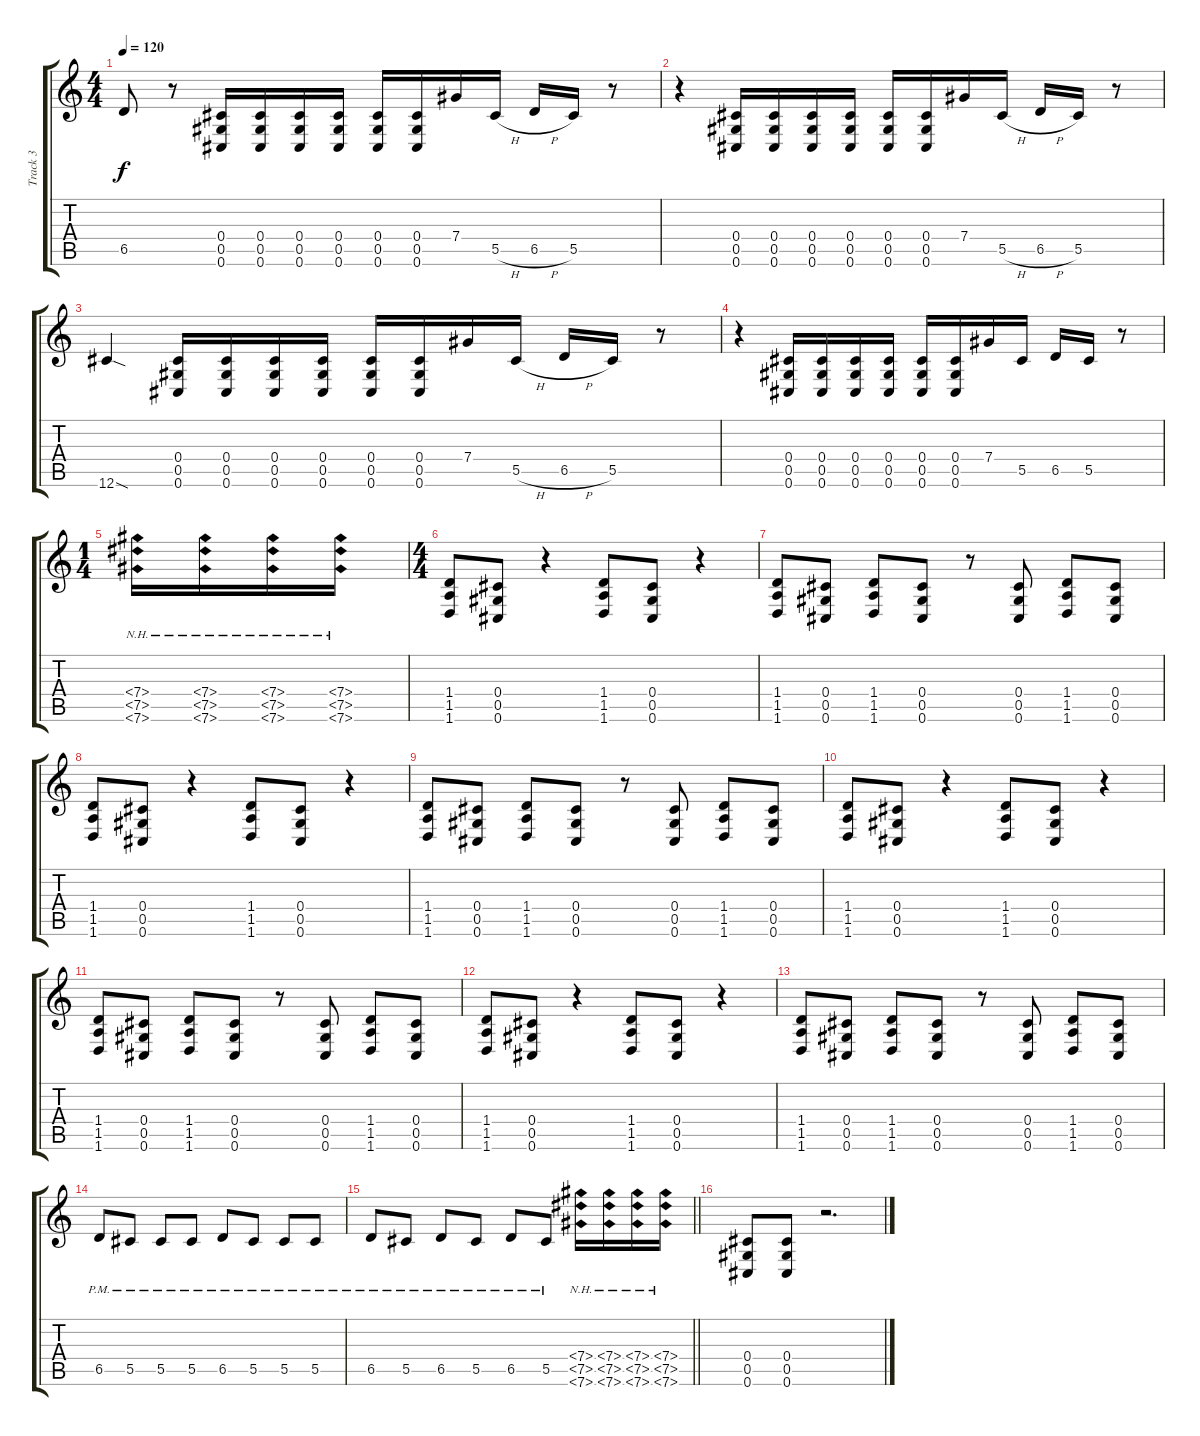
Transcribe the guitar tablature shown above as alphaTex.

\track ("Track 3" "Track 3") {instrument distortionguitar}
\staff {score tabs}
\tuning (Eb4 Bb3 Gb3 Db3 Ab2 Db2) {hide}
\ts (4 4)
\tempo 120
\clef g2
\ks c
6.5.8{dy f} r.8 (0.4 0.5 0.6).16 (0.4 0.5 0.6).16 (0.4 0.5 0.6).16 (0.4 0.5 0.6).16 (0.4 0.5 0.6).16 (0.4 0.5 0.6).16 7.4.16 5.5{h}.16 6.5{h}.16 5.5.16 r.8 |
r.4 (0.4 0.5 0.6).16 (0.4 0.5 0.6).16 (0.4 0.5 0.6).16 (0.4 0.5 0.6).16 (0.4 0.5 0.6).16 (0.4 0.5 0.6).16 7.4.16 5.5{h}.16 6.5{h}.16 5.5.16 r.8 |
12.6{sod}.4 (0.4 0.5 0.6).16 (0.4 0.5 0.6).16 (0.4 0.5 0.6).16 (0.4 0.5 0.6).16 (0.4 0.5 0.6).16 (0.4 0.5 0.6).16 7.4.16 5.5{h}.16 6.5{h}.16 5.5.16 r.8 |
r.4 (0.4 0.5 0.6).16 (0.4 0.5 0.6).16 (0.4 0.5 0.6).16 (0.4 0.5 0.6).16 (0.4 0.5 0.6).16 (0.4 0.5 0.6).16 7.4.16 5.5.16 6.5.16 5.5.16 r.8 |
\ts (1 4)
(7.4{nh} 7.5{nh} 7.6{nh}).16 (7.4{nh} 7.5{nh} 7.6{nh}).16 (7.4{nh} 7.5{nh} 7.6{nh}).16 (7.4{nh} 7.5{nh} 7.6{nh}).16 |
\ts (4 4)
(1.4 1.5 1.6).8 (0.4 0.5 0.6).8 r.4 (1.4 1.5 1.6).8 (0.4 0.5 0.6).8 r.4 |
(1.4 1.5 1.6).8 (0.4 0.5 0.6).8 (1.4 1.5 1.6).8 (0.4 0.5 0.6).8 r.8 (0.4 0.5 0.6).8 (1.4 1.5 1.6).8 (0.4 0.5 0.6).8 |
(1.4 1.5 1.6).8 (0.4 0.5 0.6).8 r.4 (1.4 1.5 1.6).8 (0.4 0.5 0.6).8 r.4 |
(1.4 1.5 1.6).8 (0.4 0.5 0.6).8 (1.4 1.5 1.6).8 (0.4 0.5 0.6).8 r.8 (0.4 0.5 0.6).8 (1.4 1.5 1.6).8 (0.4 0.5 0.6).8 |
(1.4 1.5 1.6).8 (0.4 0.5 0.6).8 r.4 (1.4 1.5 1.6).8 (0.4 0.5 0.6).8 r.4 |
(1.4 1.5 1.6).8 (0.4 0.5 0.6).8 (1.4 1.5 1.6).8 (0.4 0.5 0.6).8 r.8 (0.4 0.5 0.6).8 (1.4 1.5 1.6).8 (0.4 0.5 0.6).8 |
(1.4 1.5 1.6).8 (0.4 0.5 0.6).8 r.4 (1.4 1.5 1.6).8 (0.4 0.5 0.6).8 r.4 |
(1.4 1.5 1.6).8 (0.4 0.5 0.6).8 (1.4 1.5 1.6).8 (0.4 0.5 0.6).8 r.8 (0.4 0.5 0.6).8 (1.4 1.5 1.6).8 (0.4 0.5 0.6).8 |
6.5{pm}.8 5.5{pm}.8 5.5{pm}.8 5.5{pm}.8 6.5{pm}.8 5.5{pm}.8 5.5{pm}.8 5.5{pm}.8 |
\barLineRight lightlight
6.5{pm}.8 5.5{pm}.8 6.5{pm}.8 5.5{pm}.8 6.5{pm}.8 5.5{pm}.8 (7.4{nh} 7.5{nh} 7.6{nh}).16 (7.4{nh} 7.5{nh} 7.6{nh}).16 (7.4{nh} 7.5{nh} 7.6{nh}).16 (7.4{nh} 7.5{nh} 7.6{nh}).16 |
(0.4 0.5 0.6).8 (0.4 0.5 0.6).8 r.2{d}
